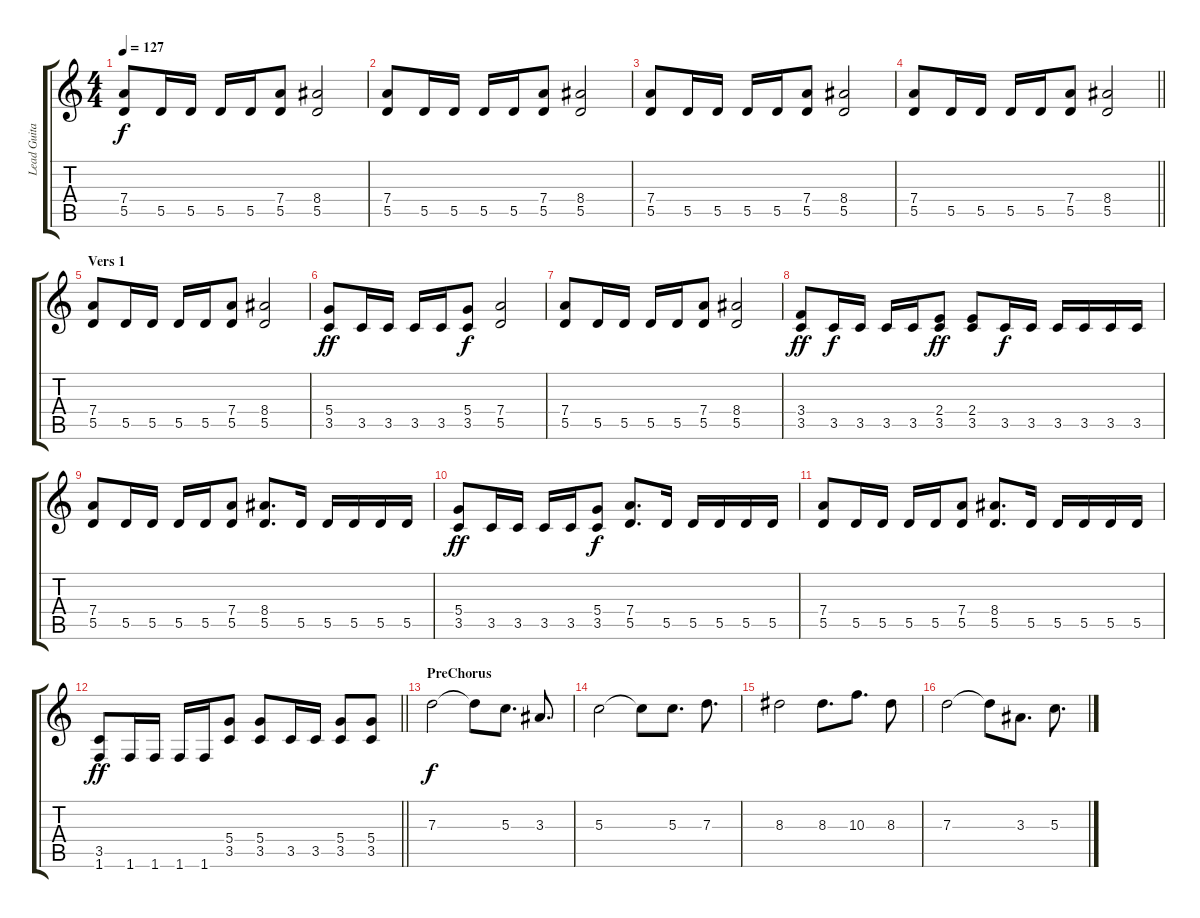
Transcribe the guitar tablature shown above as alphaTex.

\track ("Lead Guitar" "Lead Guita") {instrument distortionguitar}
\staff {score tabs}
\tuning (E4 B3 G3 D3 A2 E2) {hide}
\ts (4 4)
\tempo 127
\clef g2
\ks c
(7.4 5.5).8{dy f} 5.5.16 5.5.16 5.5.16 5.5.16 (7.4 5.5).8 (8.4 5.5).2 |
(7.4 5.5).8 5.5.16 5.5.16 5.5.16 5.5.16 (7.4 5.5).8 (8.4 5.5).2 |
(7.4 5.5).8 5.5.16 5.5.16 5.5.16 5.5.16 (7.4 5.5).8 (8.4 5.5).2 |
\barLineRight lightlight
(7.4 5.5).8 5.5.16 5.5.16 5.5.16 5.5.16 (7.4 5.5).8 (8.4 5.5).2 |
\section ("" "Vers 1")
(7.4 5.5).8 5.5.16 5.5.16 5.5.16 5.5.16 (7.4 5.5).8 (8.4 5.5).2 |
(5.4 3.5).8{dy ff} 3.5.16 3.5.16 3.5.16 3.5.16 (5.4 3.5).8{dy f} (7.4 5.5).2 |
(7.4 5.5).8 5.5.16 5.5.16 5.5.16 5.5.16 (7.4 5.5).8 (8.4 5.5).2 |
(3.4 3.5).8{dy ff} 3.5.16{dy f} 3.5.16 3.5.16 3.5.16 (2.4 3.5).8{dy ff} (2.4 3.5).8 3.5.16{dy f} 3.5.16 3.5.16 3.5.16 3.5.16 3.5.16 |
(7.4 5.5).8 5.5.16 5.5.16 5.5.16 5.5.16 (7.4 5.5).8 (8.4 5.5).8{d} 5.5.16 5.5.16 5.5.16 5.5.16 5.5.16 |
(5.4 3.5).8{dy ff} 3.5.16 3.5.16 3.5.16 3.5.16 (5.4 3.5).8{dy f} (7.4 5.5).8{d} 5.5.16 5.5.16 5.5.16 5.5.16 5.5.16 |
(7.4 5.5).8 5.5.16 5.5.16 5.5.16 5.5.16 (7.4 5.5).8 (8.4 5.5).8{d} 5.5.16 5.5.16 5.5.16 5.5.16 5.5.16 |
\barLineRight lightlight
(3.5 1.6).8{dy ff} 1.6.16 1.6.16 1.6.16 1.6.16 (5.4 3.5).8 (5.4 3.5).8 3.5.16 3.5.16 (5.4 3.5).8 (5.4 3.5).8 |
\section ("" "PreChorus")
7.3.2{dy f} 7.3{t}.8 5.3.8{d} 3.3.8{d} |
5.3.2 5.3{t}.8 5.3.8{d} 7.3.8{d} |
8.3.2 8.3.8{d} 10.3.8{d} 8.3.8 |
7.3.2 7.3{t}.8 3.3.8{d} 5.3.8{d}
